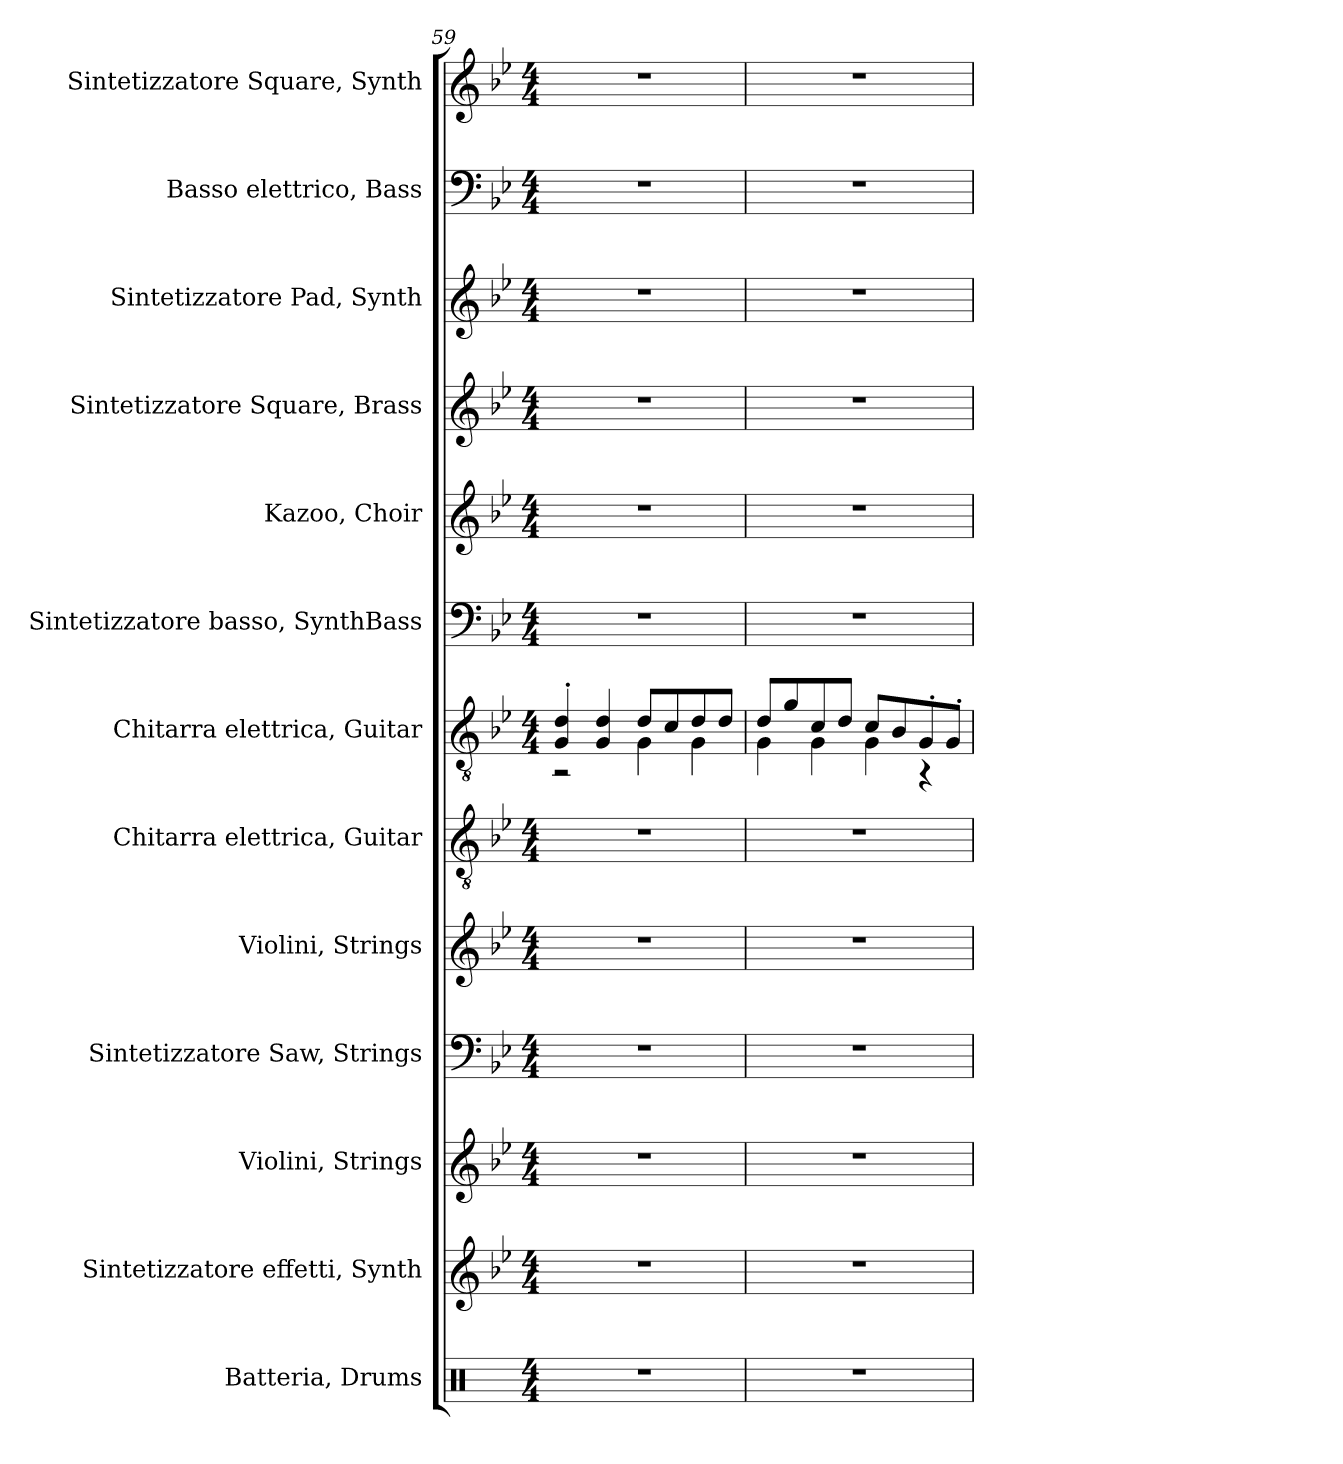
**kern	**kern	**kern	**kern	**kern	**kern	**kern	**kern	**kern	**kern	**kern	**kern	**kern
*part13	*part12	*part11	*part10	*part9	*part8	*part7	*part6	*part5	*part4	*part3	*part2	*part1
*staff13	*staff12	*staff11	*staff10	*staff9	*staff8	*staff7	*staff6	*staff5	*staff4	*staff3	*staff2	*staff1
*I"Batteria, Drums	*I"Sintetizzatore effetti, Synth	*I"Violini, Strings	*I"Sintetizzatore Saw, Strings	*I"Violini, Strings	*I"Chitarra elettrica, Guitar	*I"Chitarra elettrica, Guitar	*I"Sintetizzatore basso, SynthBass	*I"Kazoo, Choir	*I"Sintetizzatore Square, Brass	*I"Sintetizzatore Pad, Synth	*I"Basso elettrico, Bass	*I"Sintetizzatore Square, Synth
*I'Batt.	*I'Sint.	*I'Vl.	*I'Sint.	*I'Vl.	*I'Chit. el.	*I'Chit. el.	*I'Sint.	*I'Kaz.	*I'Sint.	*I'Sint.	*I'B. el.	*I'Sint.
*clefX	*clefG2	*clefG2	*clefF4	*clefG2	*clefGv2	*clefGv2	*clefF4	*clefG2	*clefG2	*clefG2	*clefF4	*clefG2
*	*	*	*	*	*	*	*	*	*	*	*ITrd7c12	*
*k[]	*k[b-e-]	*k[b-e-]	*k[b-e-]	*k[b-e-]	*k[b-e-]	*k[b-e-]	*k[b-e-]	*k[b-e-]	*k[b-e-]	*k[b-e-]	*k[b-e-]	*k[b-e-]
*M4/4	*M4/4	*M4/4	*M4/4	*M4/4	*M4/4	*M4/4	*M4/4	*M4/4	*M4/4	*M4/4	*M4/4	*M4/4
=59	=59	=59	=59	=59	=59	=59	=59	=59	=59	=59	=59	=59
*	*	*	*	*	*	*^	*	*	*	*	*	*
1r	1r	1r	1r	1r	1r	4G/' 4d/'	2r	1r	1r	1r	1r	1r	1r
.	.	.	.	.	.	4G/ 4d/	.	.	.	.	.	.	.
.	.	.	.	.	.	8d/L	4G\	.	.	.	.	.	.
.	.	.	.	.	.	8c/	.	.	.	.	.	.	.
.	.	.	.	.	.	8d/	4G\	.	.	.	.	.	.
.	.	.	.	.	.	8d/J	.	.	.	.	.	.	.
=60	=60	=60	=60	=60	=60	=60	=60	=60	=60	=60	=60	=60	=60
1r	1r	1r	1r	1r	1r	8d/L	4G\	1r	1r	1r	1r	1r	1r
.	.	.	.	.	.	8g/	.	.	.	.	.	.	.
.	.	.	.	.	.	8c/	4G\	.	.	.	.	.	.
.	.	.	.	.	.	8d/J	.	.	.	.	.	.	.
.	.	.	.	.	.	8c/L	4G\	.	.	.	.	.	.
.	.	.	.	.	.	8B-/	.	.	.	.	.	.	.
.	.	.	.	.	.	8G'/	4r	.	.	.	.	.	.
.	.	.	.	.	.	8G'/J	.	.	.	.	.	.	.
*	*	*	*	*	*	*v	*v	*	*	*	*	*	*
=	=	=	=	=	=	=	=	=	=	=	=	=
*-	*-	*-	*-	*-	*-	*-	*-	*-	*-	*-	*-	*-
